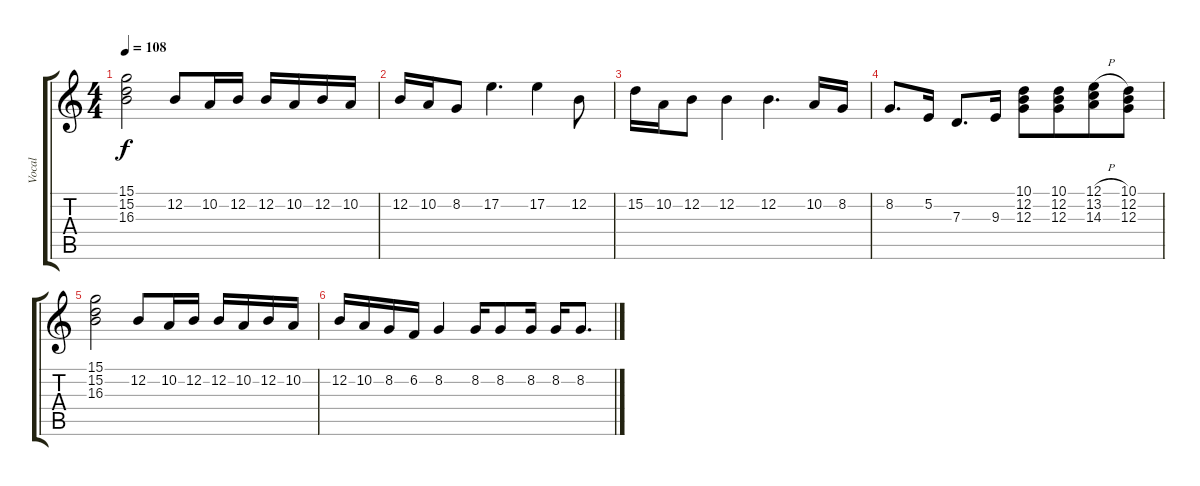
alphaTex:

\track ("Vocal" "Vocal") {instrument synthvoice}
\staff {score tabs}
\tuning (E4 B3 G3 D3 A2 E2) {hide}
\ts (4 4)
\tempo 108
\clef g2
\ks c
(15.1 15.2 16.3).2{dy f} 12.2.8 10.2.16 12.2.16 12.2.16 10.2.16 12.2.16 10.2.16 |
12.2.16 10.2.16 8.2.8 17.2.4{d} 17.2.4 12.2.8 |
15.2.16 10.2.16 12.2.8{beam merge} 12.2.4 12.2.4{d} 10.2.16 8.2.16 |
8.2.8{d} 5.2.16 7.3.8{d} 9.3.16 (10.1 12.2 12.3).8 (10.1 12.2 12.3).8{beam merge} (12.1{h} 13.2 14.3).8 (10.1 12.2 12.3).8 |
(15.1 15.2 16.3).2 12.2.8 10.2.16 12.2.16 12.2.16 10.2.16 12.2.16 10.2.16 |
12.2.16 10.2.16 8.2.16 6.2.16 8.2.4 8.2.16 8.2.8 8.2.16 8.2.16 8.2.8{d}
